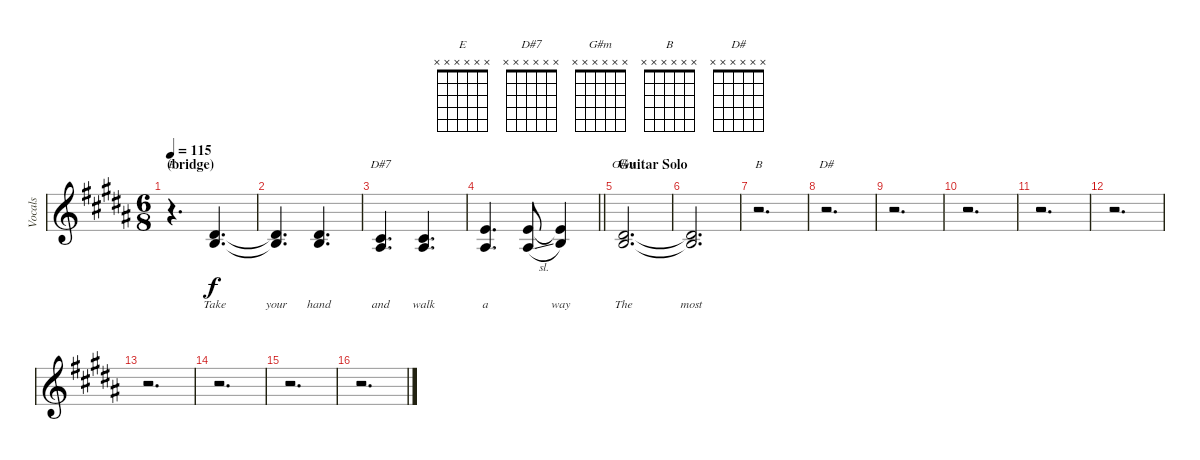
\track ("Vocals" "Vocals") {instrument trombone}
\staff {score}
\tuning (E4 B3 G3 D3 A2 E2) {hide}
\chord ("E" x x x x x x)
\chord ("D#7" x x x x x x)
\chord ("G#m" x x x x x x)
\chord ("B" x x x x x x)
\chord ("D#" x x x x x x)
\ts (6 8)
\section ("" "(bridge)")
\tempo 115
\clef g2
\ks g#minor
r.4{d ch "E" dy f instrument trombone} (4.2 4.3).4{d lyrics (0 "Take") lyrics (1 "") lyrics (2 "") lyrics (3 "") lyrics (4 "")} |
(4.2{t} 4.3{t}).4{d lyrics (0 "your") lyrics (1 "") lyrics (2 "") lyrics (3 "") lyrics (4 "")} (4.2 4.3).4{d lyrics (0 "hand") lyrics (1 "") lyrics (2 "") lyrics (3 "") lyrics (4 "")} |
(2.2 3.3).4{d ch "D#7" lyrics (0 "and") lyrics (1 "") lyrics (2 "") lyrics (3 "") lyrics (4 "")} (2.2 3.3).4{d lyrics (0 "walk") lyrics (1 "") lyrics (2 "") lyrics (3 "") lyrics (4 "")} |
\barLineRight lightlight
(5.2 3.3).4{d lyrics (0 "a") lyrics (1 "") lyrics (2 "") lyrics (3 "") lyrics (4 "")} (5.2 3.3{sl}).8{lyrics (0 "") lyrics (1 "") lyrics (2 "") lyrics (3 "") lyrics (4 "")} (5.2{t} 4.3).4{lyrics (0 "way") lyrics (1 "") lyrics (2 "") lyrics (3 "") lyrics (4 "")} |
\section ("" "Guitar Solo")
(4.2 4.3).2{d ch "G#m" lyrics (0 "The") lyrics (1 "") lyrics (2 "") lyrics (3 "") lyrics (4 "")} |
(4.2{t} 4.3{t}).2{d lyrics (0 "most") lyrics (1 "") lyrics (2 "") lyrics (3 "") lyrics (4 "")} |
r.2{d ch "B"} |
r.2{d ch "D#"} |
r.2{d} |
r.2{d} |
r.2{d} |
r.2{d} |
r.2{d} |
r.2{d} |
r.2{d} |
r.2{d}
